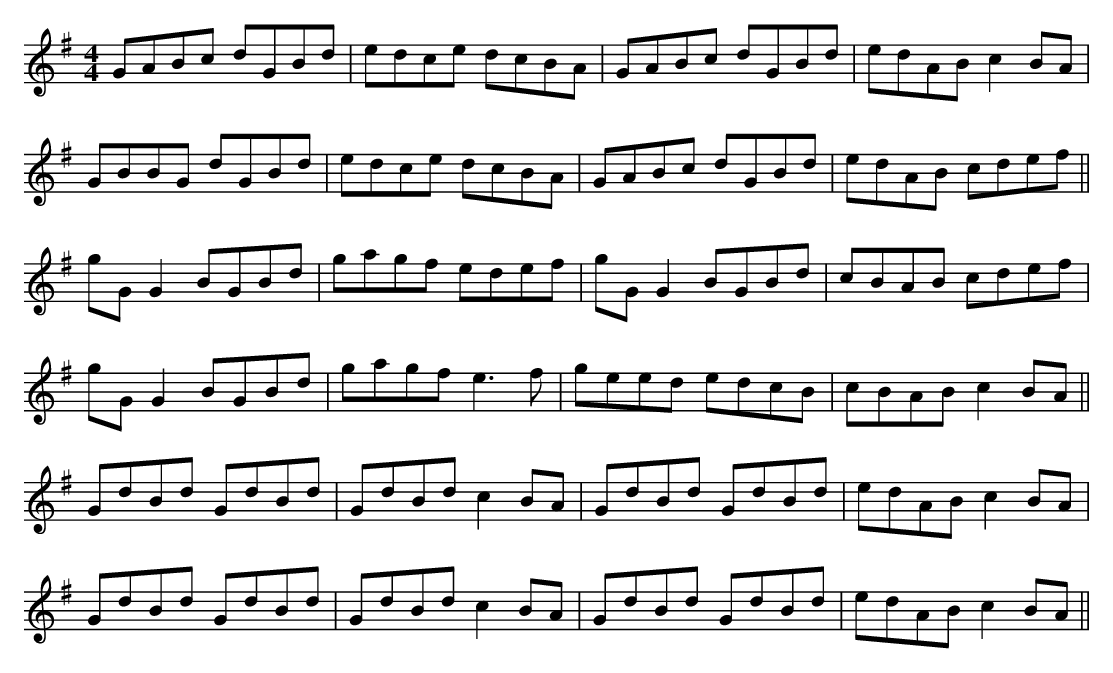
X:1
M:4/4
K:G
GABc dGBd|edce dcBA|GABc dGBd|edAB c2BA|
GBBG dGBd|edce dcBA|GABc dGBd|edAB cdef||
gG G2 BGBd|gagf edef|gG G2 BGBd|cBAB cdef|
gG G2 BGBd|gagf e3f|geed edcB|cBAB c2BA||
GdBd GdBd|GdBd c2BA|GdBd GdBd|edAB c2BA|
GdBd GdBd|GdBd c2BA|GdBd GdBd|edAB c2BA||
